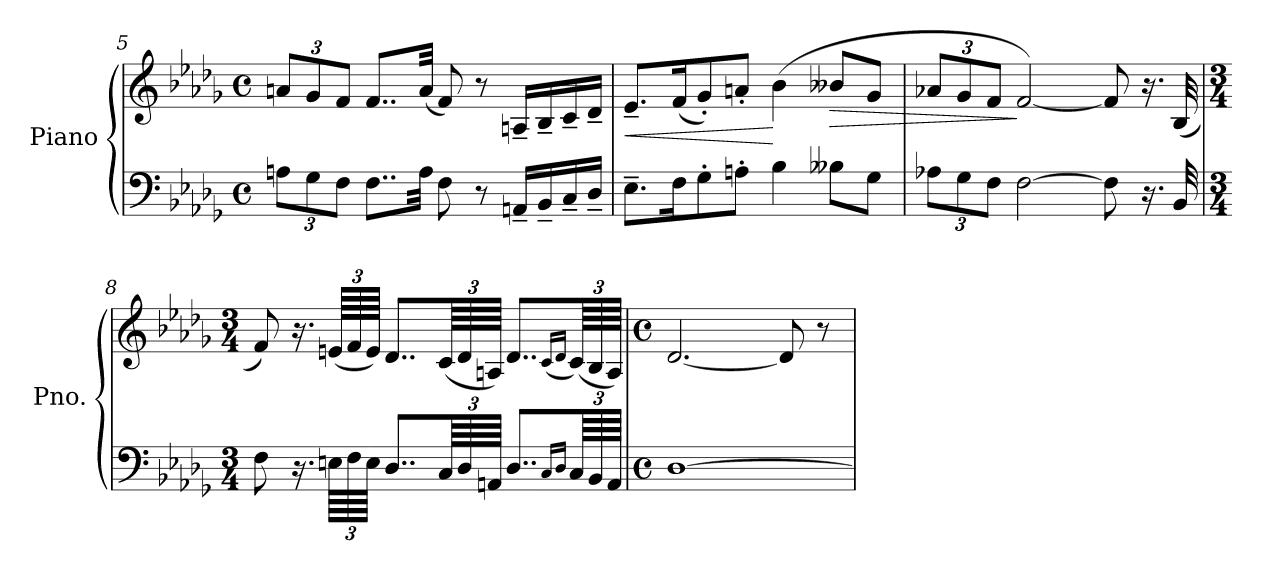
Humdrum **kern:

**kern	**kern	**dynam
*part1	*part1	*part1
*staff2	*staff1	*staff1/2
*I"Piano	*	*
*I'Pno.	*	*
*clefF4	*clefG2	*
*k[b-e-a-d-g-]	*k[b-e-a-d-g-]	*
*M4/4	*M4/4	*
*met(c)	*met(c)	*
*Xbrackettup	*Xbrackettup	*
=5	=5	=5
12An\L	12an/L	.
12G-\	12g-/	.
12F\J	12f/J	.
8..F\L	8..f/L	.
32A\Jkk	(<32a/Jkk	.
8F\	8f/)	.
8r	8r	.
16AAn~/LL	16An~/LL	.
16BB-~/	16B-~/	.
16C~/	16c~/	.
16D-~/JJ	16d-~/JJ	.
!!LO:LB:g=z
=6	=6	=6
!	!	!LO:HP:b
8.E-~\L	8.e-~/L	<
16F\K	(<16f/K	.
8G-'\	8g-'/)	.
8An'\J	8an'/J	.
4B-\	(>4b-\	[
!	!	!LO:HP:b
8B--X\L	8b--X/L	>
8G-\J	8g-/J	.
=7	=7	=7
12A-X\L	12a-X/L	.
12G-\	12g-/	.
12F\J	12f/J	.
[2F\	[2f/)	]
8F\]	8f/]	.
16.r	16.r	.
32BB-/	(<32B-/	.
!!LO:LB:g=z
=8	=8	=8
*M3/4	*M3/4	*
8F\	8f/)	.
16.r	16.r	.
96En\LLLL	(<96en/LLLL	.
96F\	96f/	.
96E\JJJJ	96e/JJJJ)	.
8..D-/L	8..d-/L	.
96C/LLL	(<96c/LLL	.
96D-/	96d-/	.
96AAn/JJJJ	96An/JJJJ)	.
8..D-/L	8..d-/L	.
16qC/LL	(<16qc/LL	.
16qD-/JJ	16qd-/JJ	.
96C/LLL	(<96c/LLL)	.
96BB-/	96B-/	.
96AA/JJJJ	96A/JJJJ)	.
=9	=9	=9
*M4/4	*M4/4	*
*met(c)	*met(c)	*
[1D-	[2.d-/	.
.	8d-/]	.
.	8r	.
=	=	=
*-	*-	*-
